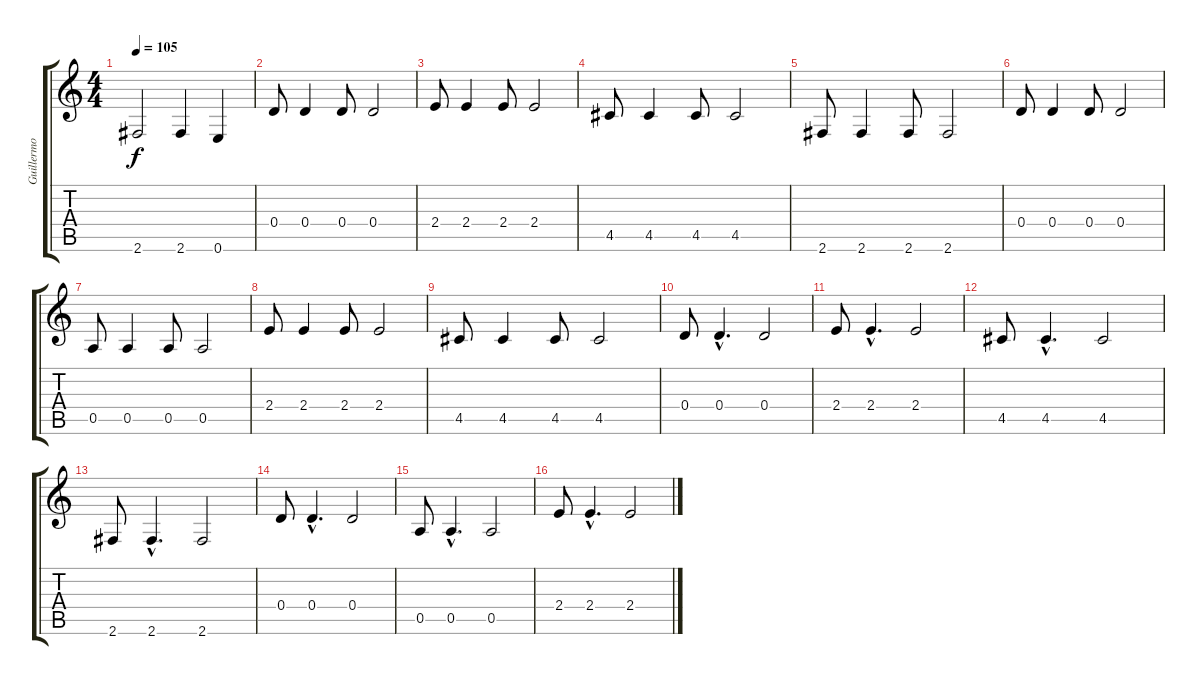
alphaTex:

\track ("Guillermo Sanchez" "Guillermo ") {instrument electricbassfinger}
\staff {score tabs}
\tuning (E4 B3 G3 D3 A2 E2) {hide}
\ts (4 4)
\tempo 105
\clef g2
\ks c
2.6.2{dy f} 2.6.4 0.6.4 |
0.4.8 0.4.4 0.4.8 0.4.2 |
2.4.8 2.4.4 2.4.8 2.4.2 |
4.5.8 4.5.4 4.5.8 4.5.2 |
2.6.8 2.6.4 2.6.8 2.6.2 |
0.4.8 0.4.4 0.4.8 0.4.2 |
0.5.8 0.5.4 0.5.8 0.5.2 |
2.4.8 2.4.4 2.4.8 2.4.2 |
4.5.8 4.5.4 4.5.8 4.5.2 |
0.4.8 0.4{hac}.4{d} 0.4.2 |
2.4.8 2.4{hac}.4{d} 2.4.2 |
4.5.8 4.5{hac}.4{d} 4.5.2 |
2.6.8 2.6{hac}.4{d} 2.6.2 |
0.4.8 0.4{hac}.4{d} 0.4.2 |
0.5.8 0.5{hac}.4{d} 0.5.2 |
2.4.8 2.4{hac}.4{d} 2.4.2
